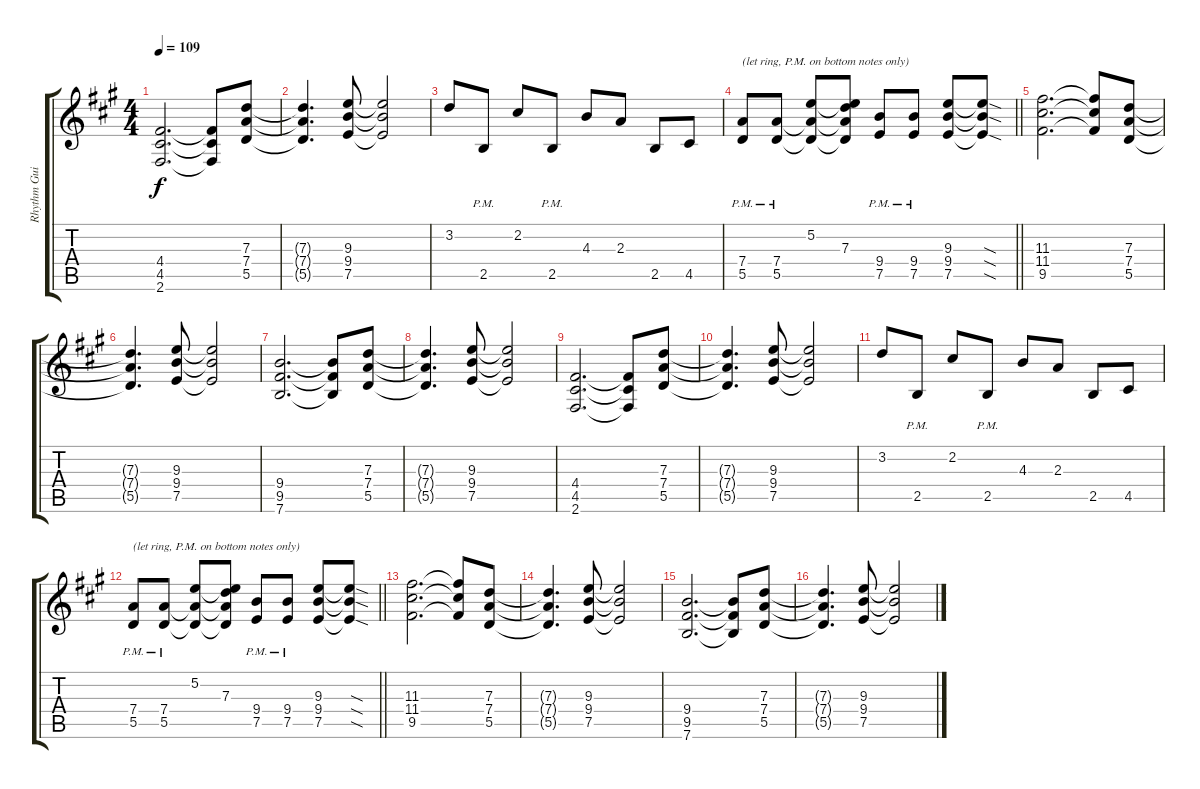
\track ("Rhythm Guitar" "Rhythm Gui") {instrument distortionguitar}
\staff {score tabs}
\tuning (E4 B3 G3 D3 A2 E2) {hide}
\ts (4 4)
\tempo 109
\clef g2
\ks f#minor
(4.4 4.5 2.6).2{d dy f} (4.4{t} 4.5{t} 2.6{t}).8 (7.3 7.4 5.5).8 |
(7.3{t} 7.4{t} 5.5{t}).4{d} (9.3 9.4 7.5).8 (9.3{t} 9.4{t} 7.5{t}).2 |
3.2.8 2.5{pm}.8 2.2.8 2.5{pm}.8 4.3.8 2.3.8 2.5.8 4.5.8 |
\barLineRight lightlight
(7.4{pm} 5.5{pm}).8{txt "(let ring, P.M. on bottom notes only)"} (7.4{pm} 5.5{pm}).8 (5.2 7.4{t} 5.5{t}).8 (5.2{t} 7.3 7.4{t} 5.5{t}).8 (9.4{pm} 7.5{pm}).8 (9.4{pm} 7.5{pm}).8 (9.3 9.4 7.5).8 (9.3{sod t} 9.4{sod t} 7.5{sod t}).8 |
(11.3 11.4 9.5).2{d} (11.3{t} 11.4{t} 9.5{t}).8 (7.3 7.4 5.5).8 |
(7.3{t} 7.4{t} 5.5{t}).4{d volume 8} (9.3 9.4 7.5).8 (9.3{t} 9.4{t} 7.5{t}).2 |
(9.4 9.5 7.6).2{d} (9.4{t} 9.5{t} 7.6{t}).8 (7.3 7.4 5.5).8 |
(7.3{t} 7.4{t} 5.5{t}).4{d} (9.3 9.4 7.5).8 (9.3{t} 9.4{t} 7.5{t}).2 |
(4.4 4.5 2.6).2{d} (4.4{t} 4.5{t} 2.6{t}).8 (7.3 7.4 5.5).8 |
(7.3{t} 7.4{t} 5.5{t}).4{d volume 4} (9.3 9.4 7.5).8 (9.3{t} 9.4{t} 7.5{t}).2 |
3.2.8 2.5{pm}.8 2.2.8 2.5{pm}.8 4.3.8 2.3.8 2.5.8 4.5.8 |
\barLineRight lightlight
(7.4{pm} 5.5{pm}).8{txt "(let ring, P.M. on bottom notes only)"} (7.4{pm} 5.5{pm}).8 (5.2 7.4{t} 5.5{t}).8 (5.2{t} 7.3 7.4{t} 5.5{t}).8 (9.4{pm} 7.5{pm}).8 (9.4{pm} 7.5{pm}).8 (9.3 9.4 7.5).8 (9.3{sod t} 9.4{sod t} 7.5{sod t}).8 |
(11.3 11.4 9.5).2{d} (11.3{t} 11.4{t} 9.5{t}).8 (7.3 7.4 5.5).8 |
(7.3{t} 7.4{t} 5.5{t}).4{d volume 0} (9.3 9.4 7.5).8 (9.3{t} 9.4{t} 7.5{t}).2 |
(9.4 9.5 7.6).2{d} (9.4{t} 9.5{t} 7.6{t}).8 (7.3 7.4 5.5).8 |
(7.3{t} 7.4{t} 5.5{t}).4{d} (9.3 9.4 7.5).8 (9.3{t} 9.4{t} 7.5{t}).2
